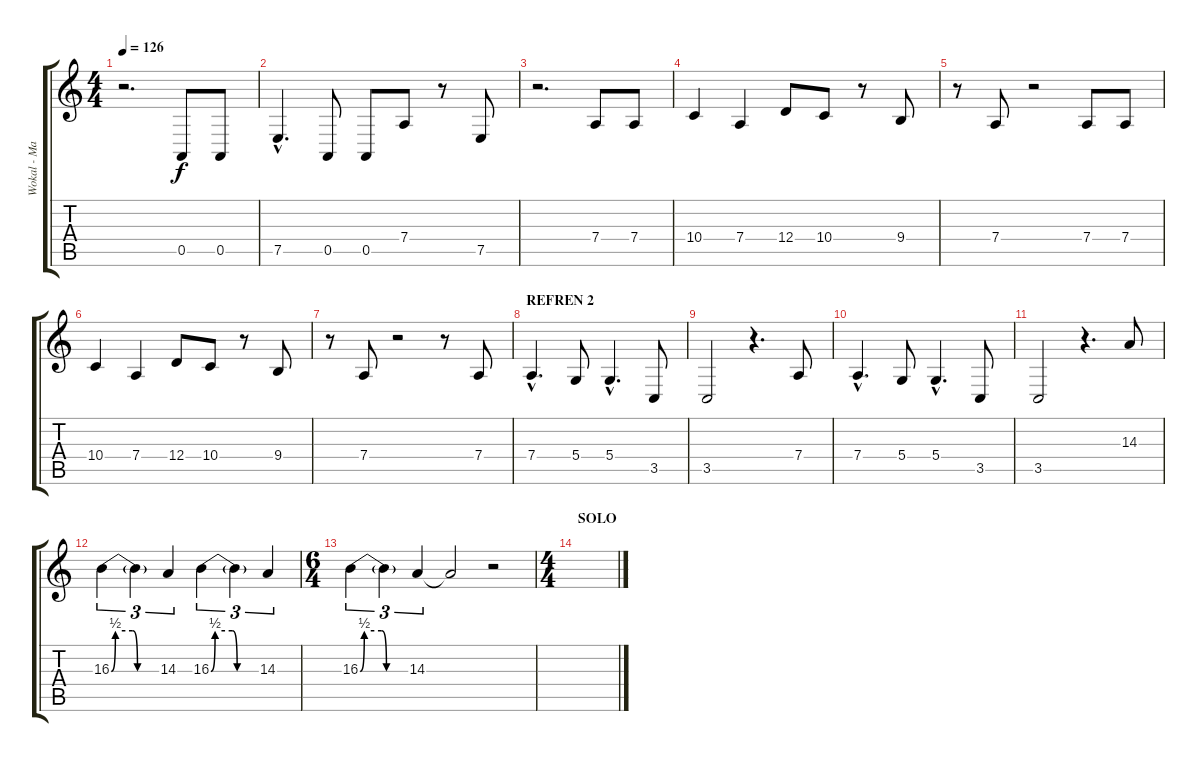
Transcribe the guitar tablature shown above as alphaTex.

\track ("Wokal - Maleo" "Wokal - Ma") {instrument oboe}
\staff {score tabs}
\tuning (E4 B3 G3 D3 A2 D2) {hide}
\ts (4 4)
\tempo 126
\clef g2
\ks c
r.2{d dy f} 0.5.8 0.5.8 |
7.5{hac}.4{d} 0.5.8 0.5.8 7.4.8 r.8 7.5.8 |
r.2{d} 7.4.8 7.4.8 |
10.4.4 7.4.4 12.4.8 10.4.8 r.8 9.4.8 |
r.8 7.4.8 r.2 7.4.8 7.4.8 |
10.4.4 7.4.4 12.4.8 10.4.8 r.8 9.4.8 |
r.8 7.4.8 r.2 r.8 7.4.8 |
\section ("" "REFREN 2")
7.4{hac}.4{d} 5.4.8 5.4{hac}.4{d} 3.5.8 |
3.5.2 r.4{d} 7.4.8 |
7.4{hac}.4{d} 5.4.8 5.4{hac}.4{d} 3.5.8 |
3.5.2 r.4{d} 14.3.8 |
16.3{be (custom 0 0 5 2 26 2 32 0 60 0)}.4{tu (3 2)} 16.3{t}.4{tu (3 2)} 14.3.4{tu (3 2)} 16.3{be (custom 0 0 5 2 26 2 32 0 60 0)}.4{tu (3 2)} 16.3{t}.4{tu (3 2)} 14.3.4{tu (3 2)} |
\ts (6 4)
16.3{be (custom 0 0 5 2 26 2 32 0 60 0)}.4{tu (3 2)} 16.3{t}.4{tu (3 2)} 14.3.4{tu (3 2)} 14.3{t}.2 r.2 |
\ts (4 4)
\section ("" "SOLO")
